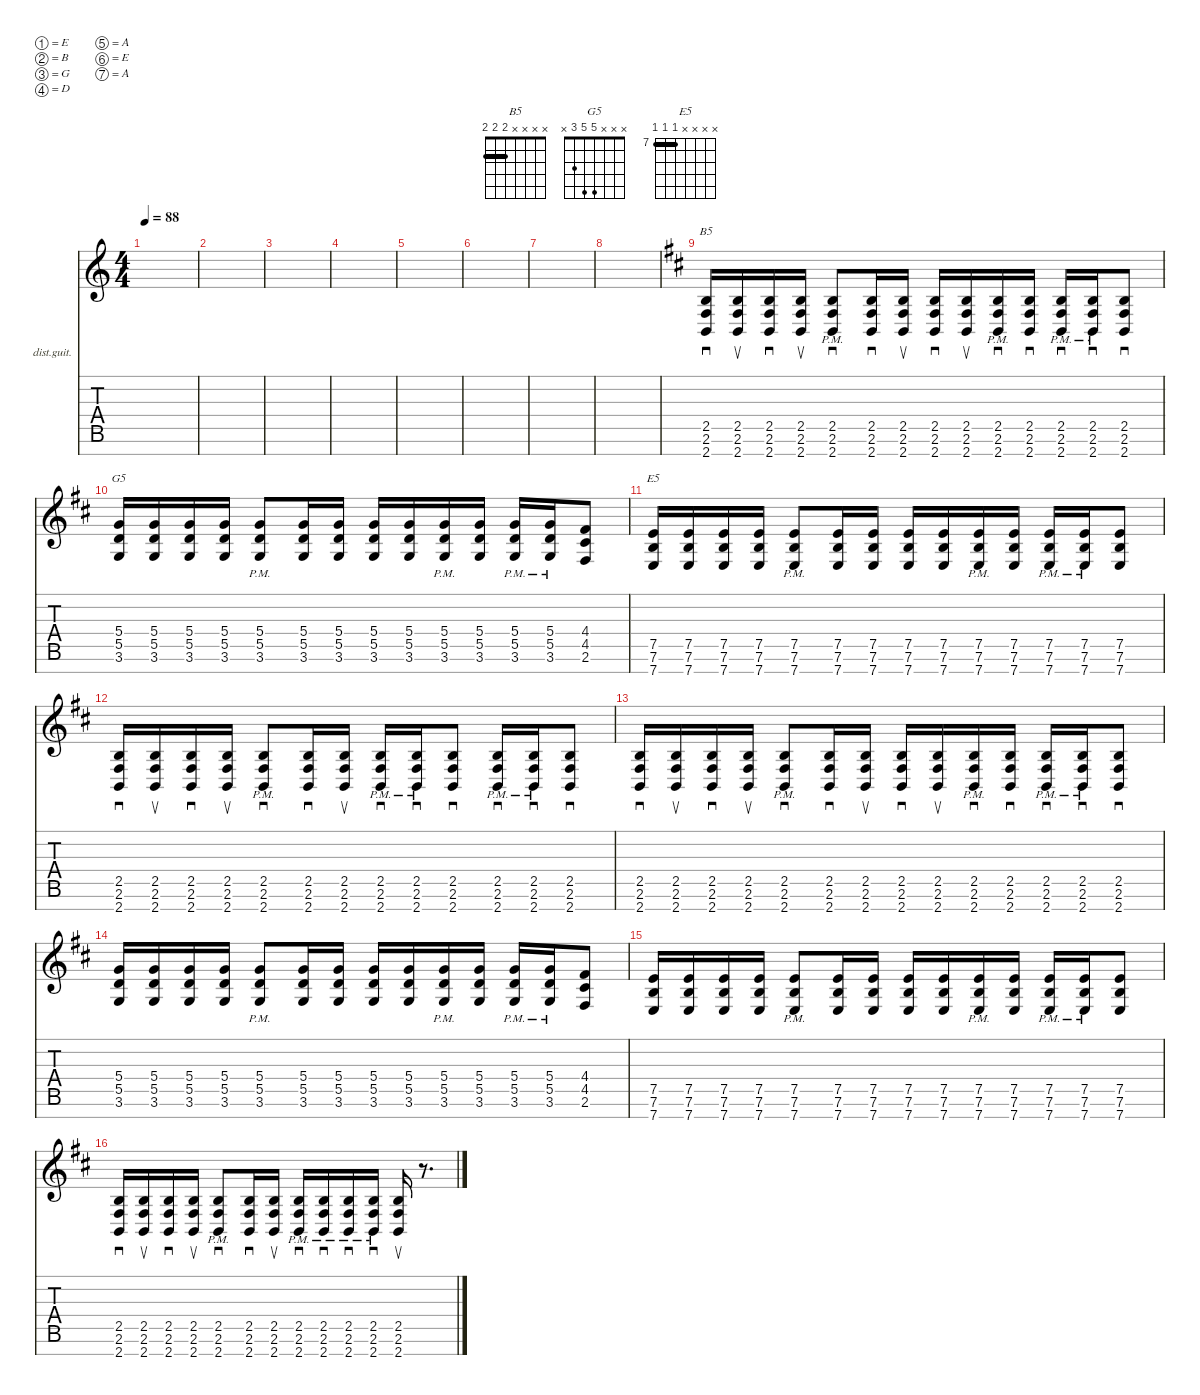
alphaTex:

\defaultSystemsLayout 4
\hideDynamics
\bracketExtendMode nobrackets
\firstSystemTrackNameOrientation horizontal
\otherSystemsTrackNameOrientation horizontal
\track ("Distortion Guitar" "dist.guit.") {defaultSystemsLayout 2 instrument distortionguitar}
\staff {score tabs}
\tuning (E4 B3 G3 D3 A2 E2 A1)
\chord ("B5" x x x x 2 2 2) {showfingering false barre (2 2)}
\chord ("G5" x x x 5 5 3 x) {showfingering false}
\chord ("E5" x x x x 7 7 7) {firstfret 7 showfingering false barre (7 7)}
\ts (4 4)
\tempo 88
\clef g2
\scale
1.04794
\ks c
|
\scale
0.952065 |
\scale
1.03043 |
\scale
0.969568 |
\scale
1.03043 |
\scale
0.969568 |
\scale
1.03043 |
\scale
0.969568 |
\scale
1.05412
\ks bminor
(2.7{acc forcenatural} 2.6{acc #} 2.5{acc forcenatural}).16{sd ch "B5" beam Up} (2.7{acc forcenatural} 2.6{acc #} 2.5{acc forcenatural}).16{su beam Up} (2.7{acc forcenatural} 2.6{acc #} 2.5{acc forcenatural}).16{sd beam Up} (2.7{acc forcenatural} 2.6{acc #} 2.5{acc forcenatural}).16{su beam Up} (2.7{pm acc forcenatural} 2.6{pm acc #} 2.5{pm acc forcenatural}).8{sd beam Up} (2.7{acc forcenatural} 2.6{acc #} 2.5{acc forcenatural}).16{sd beam Up} (2.7{acc forcenatural} 2.6{acc #} 2.5{acc forcenatural}).16{su beam Up} (2.7{acc forcenatural} 2.6{acc #} 2.5{acc forcenatural}).16{sd beam Up} (2.7{acc forcenatural} 2.6{acc #} 2.5{acc forcenatural}).16{su beam Up} (2.7{pm acc forcenatural} 2.6{pm acc #} 2.5{pm acc forcenatural}).16{sd beam Up} (2.7{acc forcenatural} 2.6{acc #} 2.5{acc forcenatural}).16{sd beam Up} (2.7{pm acc forcenatural} 2.6{pm acc #} 2.5{pm acc forcenatural}).16{sd beam Up} (2.5{pm acc forcenatural} 2.6{pm acc #} 2.7{pm acc forcenatural}).16{sd beam Up} (2.7{acc forcenatural} 2.6{acc #} 2.5{acc forcenatural}).8{sd beam Up} |
\scale
0.945884 (3.6{acc forcenatural} 5.5{acc forcenatural} 5.4{acc forcenatural}).16{ch "G5" beam Up} (3.6{acc forcenatural} 5.5{acc forcenatural} 5.4{acc forcenatural}).16{beam Up} (3.6{acc forcenatural} 5.5{acc forcenatural} 5.4{acc forcenatural}).16{beam Up} (3.6{acc forcenatural} 5.5{acc forcenatural} 5.4{acc forcenatural}).16{beam Up} (3.6{pm acc forcenatural} 5.5{pm acc forcenatural} 5.4{pm acc forcenatural}).8{beam Up} (3.6{acc forcenatural} 5.5{acc forcenatural} 5.4{acc forcenatural}).16{beam Up} (3.6{acc forcenatural} 5.5{acc forcenatural} 5.4{acc forcenatural}).16{beam Up} (3.6{acc forcenatural} 5.5{acc forcenatural} 5.4{acc forcenatural}).16{beam Up} (3.6{acc forcenatural} 5.5{acc forcenatural} 5.4{acc forcenatural}).16{beam Up} (3.6{pm acc forcenatural} 5.5{pm acc forcenatural} 5.4{pm acc forcenatural}).16{beam Up} (3.6{acc forcenatural} 5.5{acc forcenatural} 5.4{acc forcenatural}).16{beam Up} (3.6{pm acc forcenatural} 5.5{pm acc forcenatural} 5.4{pm acc forcenatural}).16{beam Up} (3.6{pm acc forcenatural} 5.5{pm acc forcenatural} 5.4{pm acc forcenatural}).16{beam Up} (2.6{acc #} 4.5{acc #} 4.4{acc #}).8{beam Up} |
\scale
1.05412 (7.7{acc forcenatural} 7.6{acc forcenatural} 7.5{acc forcenatural}).16{ch "E5" beam Up} (7.7{acc forcenatural} 7.6{acc forcenatural} 7.5{acc forcenatural}).16{beam Up} (7.7{acc forcenatural} 7.6{acc forcenatural} 7.5{acc forcenatural}).16{beam Up} (7.7{acc forcenatural} 7.6{acc forcenatural} 7.5{acc forcenatural}).16{beam Up} (7.7{pm acc forcenatural} 7.6{pm acc forcenatural} 7.5{pm acc forcenatural}).8{beam Up} (7.7{acc forcenatural} 7.6{acc forcenatural} 7.5{acc forcenatural}).16{beam Up} (7.7{acc forcenatural} 7.6{acc forcenatural} 7.5{acc forcenatural}).16{beam Up} (7.7{acc forcenatural} 7.6{acc forcenatural} 7.5{acc forcenatural}).16{beam Up} (7.7{acc forcenatural} 7.6{acc forcenatural} 7.5{acc forcenatural}).16{beam Up} (7.7{pm acc forcenatural} 7.6{pm acc forcenatural} 7.5{pm acc forcenatural}).16{beam Up} (7.7{acc forcenatural} 7.6{acc forcenatural} 7.5{acc forcenatural}).16{beam Up} (7.7{pm acc forcenatural} 7.6{pm acc forcenatural} 7.5{pm acc forcenatural}).16{beam Up} (7.7{pm acc forcenatural} 7.6{pm acc forcenatural} 7.5{pm acc forcenatural}).16{beam Up} (7.7{acc forcenatural} 7.6{acc forcenatural} 7.5{acc forcenatural}).8{beam Up} |
\scale
0.945884 (2.7{acc forcenatural} 2.6{acc #} 2.5{acc forcenatural}).16{sd beam Up} (2.7{acc forcenatural} 2.6{acc #} 2.5{acc forcenatural}).16{su beam Up} (2.7{acc forcenatural} 2.6{acc #} 2.5{acc forcenatural}).16{sd beam Up} (2.7{acc forcenatural} 2.6{acc #} 2.5{acc forcenatural}).16{su beam Up} (2.7{pm acc forcenatural} 2.6{pm acc #} 2.5{pm acc forcenatural}).8{sd beam Up} (2.7{acc forcenatural} 2.6{acc #} 2.5{acc forcenatural}).16{sd beam Up} (2.7{acc forcenatural} 2.6{acc #} 2.5{acc forcenatural}).16{su beam Up} (2.7{pm acc forcenatural} 2.6{pm acc #} 2.5{pm acc forcenatural}).16{sd beam Up} (2.5{pm acc forcenatural} 2.6{pm acc #} 2.7{pm acc forcenatural}).16{sd beam Up} (2.7{acc forcenatural} 2.6{acc #} 2.5{acc forcenatural}).8{sd beam Up} (2.7{pm acc forcenatural} 2.6{pm acc #} 2.5{pm acc forcenatural}).16{sd beam Up} (2.5{pm acc forcenatural} 2.6{pm acc #} 2.7{pm acc forcenatural}).16{sd beam Up} (2.7{acc forcenatural} 2.6{acc #} 2.5{acc forcenatural}).8{sd beam Up} |
\scale
1.05412 (2.7{acc forcenatural} 2.6{acc #} 2.5{acc forcenatural}).16{sd beam Up} (2.7{acc forcenatural} 2.6{acc #} 2.5{acc forcenatural}).16{su beam Up} (2.7{acc forcenatural} 2.6{acc #} 2.5{acc forcenatural}).16{sd beam Up} (2.7{acc forcenatural} 2.6{acc #} 2.5{acc forcenatural}).16{su beam Up} (2.7{pm acc forcenatural} 2.6{pm acc #} 2.5{pm acc forcenatural}).8{sd beam Up} (2.7{acc forcenatural} 2.6{acc #} 2.5{acc forcenatural}).16{sd beam Up} (2.7{acc forcenatural} 2.6{acc #} 2.5{acc forcenatural}).16{su beam Up} (2.7{acc forcenatural} 2.6{acc #} 2.5{acc forcenatural}).16{sd beam Up} (2.7{acc forcenatural} 2.6{acc #} 2.5{acc forcenatural}).16{su beam Up} (2.7{pm acc forcenatural} 2.6{pm acc #} 2.5{pm acc forcenatural}).16{sd beam Up} (2.7{acc forcenatural} 2.6{acc #} 2.5{acc forcenatural}).16{sd beam Up} (2.7{pm acc forcenatural} 2.6{pm acc #} 2.5{pm acc forcenatural}).16{sd beam Up} (2.5{pm acc forcenatural} 2.6{pm acc #} 2.7{pm acc forcenatural}).16{sd beam Up} (2.7{acc forcenatural} 2.6{acc #} 2.5{acc forcenatural}).8{sd beam Up} |
\scale
0.945884 (3.6{acc forcenatural} 5.5{acc forcenatural} 5.4{acc forcenatural}).16{beam Up} (3.6{acc forcenatural} 5.5{acc forcenatural} 5.4{acc forcenatural}).16{beam Up} (3.6{acc forcenatural} 5.5{acc forcenatural} 5.4{acc forcenatural}).16{beam Up} (3.6{acc forcenatural} 5.5{acc forcenatural} 5.4{acc forcenatural}).16{beam Up} (3.6{pm acc forcenatural} 5.5{pm acc forcenatural} 5.4{pm acc forcenatural}).8{beam Up} (3.6{acc forcenatural} 5.5{acc forcenatural} 5.4{acc forcenatural}).16{beam Up} (3.6{acc forcenatural} 5.5{acc forcenatural} 5.4{acc forcenatural}).16{beam Up} (3.6{acc forcenatural} 5.5{acc forcenatural} 5.4{acc forcenatural}).16{beam Up} (3.6{acc forcenatural} 5.5{acc forcenatural} 5.4{acc forcenatural}).16{beam Up} (3.6{pm acc forcenatural} 5.5{pm acc forcenatural} 5.4{pm acc forcenatural}).16{beam Up} (3.6{acc forcenatural} 5.5{acc forcenatural} 5.4{acc forcenatural}).16{beam Up} (3.6{pm acc forcenatural} 5.5{pm acc forcenatural} 5.4{pm acc forcenatural}).16{beam Up} (3.6{pm acc forcenatural} 5.5{pm acc forcenatural} 5.4{pm acc forcenatural}).16{beam Up} (2.6{acc #} 4.5{acc #} 4.4{acc #}).8{beam Up} |
\scale
1.05412 (7.7{acc forcenatural} 7.6{acc forcenatural} 7.5{acc forcenatural}).16{beam Up} (7.7{acc forcenatural} 7.6{acc forcenatural} 7.5{acc forcenatural}).16{beam Up} (7.7{acc forcenatural} 7.6{acc forcenatural} 7.5{acc forcenatural}).16{beam Up} (7.7{acc forcenatural} 7.6{acc forcenatural} 7.5{acc forcenatural}).16{beam Up} (7.7{pm acc forcenatural} 7.6{pm acc forcenatural} 7.5{pm acc forcenatural}).8{beam Up} (7.7{acc forcenatural} 7.6{acc forcenatural} 7.5{acc forcenatural}).16{beam Up} (7.7{acc forcenatural} 7.6{acc forcenatural} 7.5{acc forcenatural}).16{beam Up} (7.7{acc forcenatural} 7.6{acc forcenatural} 7.5{acc forcenatural}).16{beam Up} (7.7{acc forcenatural} 7.6{acc forcenatural} 7.5{acc forcenatural}).16{beam Up} (7.7{pm acc forcenatural} 7.6{pm acc forcenatural} 7.5{pm acc forcenatural}).16{beam Up} (7.7{acc forcenatural} 7.6{acc forcenatural} 7.5{acc forcenatural}).16{beam Up} (7.7{pm acc forcenatural} 7.6{pm acc forcenatural} 7.5{pm acc forcenatural}).16{beam Up} (7.7{pm acc forcenatural} 7.6{pm acc forcenatural} 7.5{pm acc forcenatural}).16{beam Up} (7.7{acc forcenatural} 7.6{acc forcenatural} 7.5{acc forcenatural}).8{beam Up} |
\scale
0.945884 (2.7{acc forcenatural} 2.6{acc #} 2.5{acc forcenatural}).16{sd beam Up} (2.7{acc forcenatural} 2.6{acc #} 2.5{acc forcenatural}).16{su beam Up} (2.7{acc forcenatural} 2.6{acc #} 2.5{acc forcenatural}).16{sd beam Up} (2.7{acc forcenatural} 2.6{acc #} 2.5{acc forcenatural}).16{su beam Up} (2.7{pm acc forcenatural} 2.6{pm acc #} 2.5{pm acc forcenatural}).8{sd beam Up} (2.7{acc forcenatural} 2.6{acc #} 2.5{acc forcenatural}).16{sd beam Up} (2.7{acc forcenatural} 2.6{acc #} 2.5{acc forcenatural}).16{su beam Up} (2.7{pm acc forcenatural} 2.6{pm acc #} 2.5{pm acc forcenatural}).16{sd beam Up} (2.7{pm acc forcenatural} 2.6{pm acc #} 2.5{pm acc forcenatural}).16{sd beam Up} (2.7{pm acc forcenatural} 2.6{pm acc #} 2.5{pm acc forcenatural}).16{sd beam Up} (2.7{pm acc forcenatural} 2.6{pm acc #} 2.5{pm acc forcenatural}).16{sd beam Up} (2.7{acc forcenatural} 2.6{acc #} 2.5{acc forcenatural}).16{su beam Up} r.8{d beam Up}
